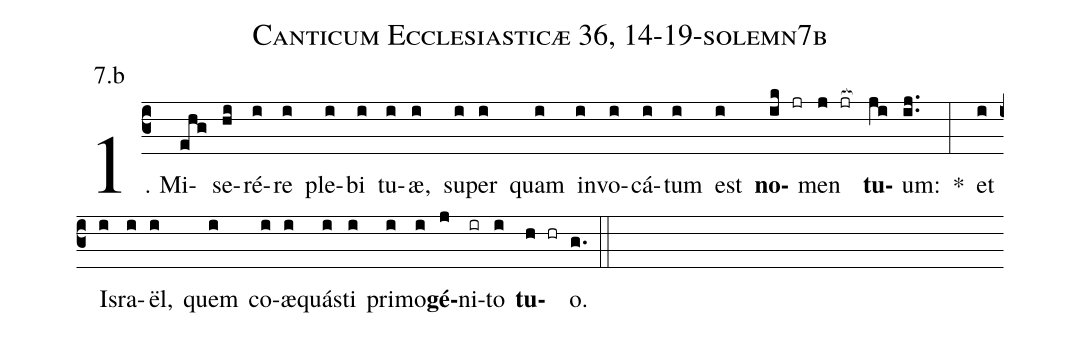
name: Canticum Ecclesiasticæ 36, 14-19-solemn7b;
annotation: 7.b;
%%
(c3)1. Mi(ehg)se(hi)ré(i)re(i) ple(i)bi(i) tu(i)æ,(i) su(i)per(i) quam(i) in(i)vo(i)cá(i)tum(i) est(i) <b>no</b>(ik jr)men(j jr[ocb:1{]) <b>tu</b>(ji[ocb:0}])um:(ij..) *(:) et(i) Is(i)ra(i)ël,(i) quem(i) co(i)æ(i)quás(i)ti(i) pri(i)mo(i)<b>gé</b>(j)ni(ir)to(i) <b>tu</b>(h hr)o.(g.) (::)
